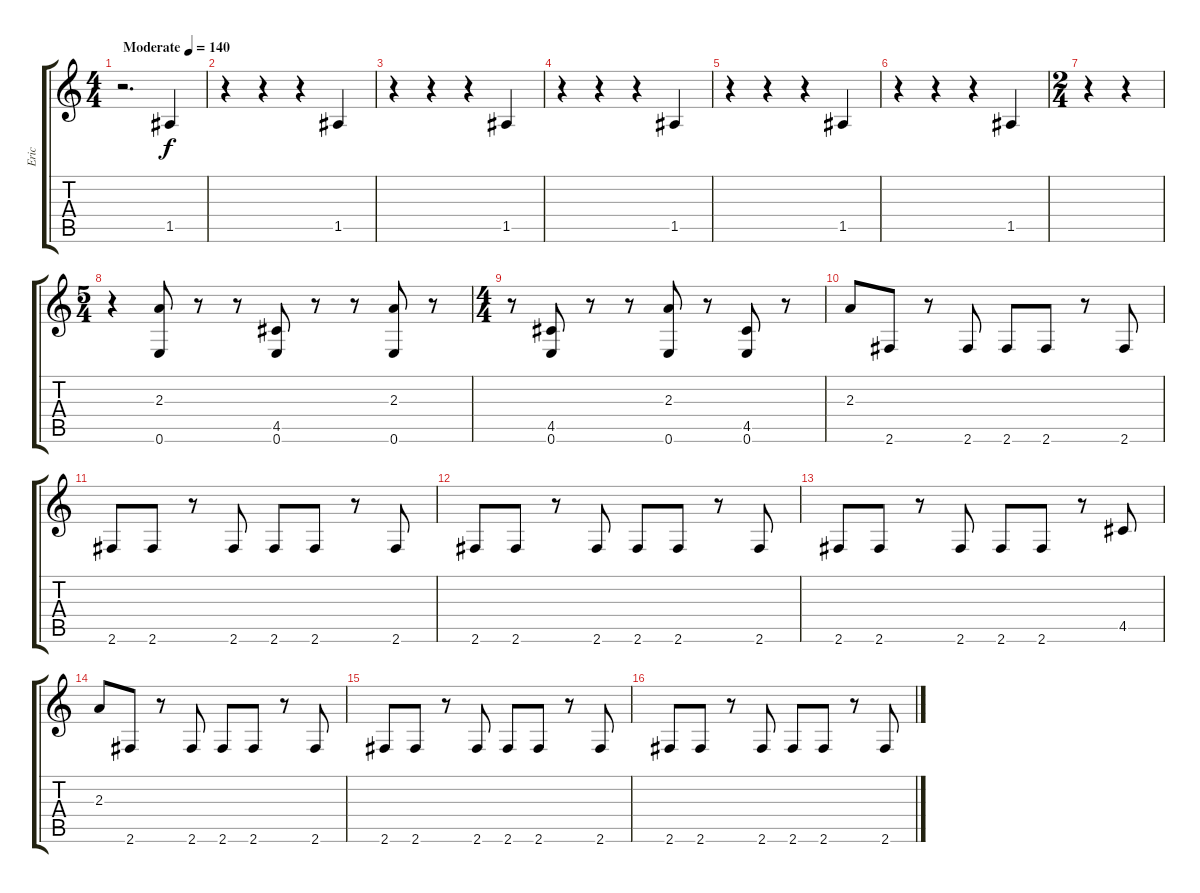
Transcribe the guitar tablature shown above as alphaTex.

\track ("Eric" "Eric") {instrument acousticguitarsteel}
\staff {score tabs}
\tuning (E4 B3 G3 D3 A2 E2) {hide}
\ts (4 4)
\tempo (140 "Moderate")
\clef g2
\ks c
r.2{d dy f instrument acousticguitarsteel} 1.5.4 |
r.4 r.4 r.4 1.5.4 |
r.4 r.4 r.4 1.5.4 |
r.4 r.4 r.4 1.5.4 |
r.4 r.4 r.4 1.5.4 |
r.4 r.4 r.4 1.5.4 |
\ts (2 4)
r.4 r.4 |
\ts (5 4)
r.4 (2.3 0.6).8 r.8 r.8 (4.5 0.6).8 r.8 r.8 (2.3 0.6).8 r.8 |
\ts (4 4)
r.8 (4.5 0.6).8 r.8 r.8 (2.3 0.6).8 r.8 (4.5 0.6).8 r.8 |
2.3.8 2.6.8 r.8 2.6.8 2.6.8 2.6.8 r.8 2.6.8 |
2.6.8 2.6.8 r.8 2.6.8 2.6.8 2.6.8 r.8 2.6.8 |
2.6.8 2.6.8 r.8 2.6.8 2.6.8 2.6.8 r.8 2.6.8 |
2.6.8 2.6.8 r.8 2.6.8 2.6.8 2.6.8 r.8 4.5.8 |
2.3.8 2.6.8 r.8 2.6.8 2.6.8 2.6.8 r.8 2.6.8 |
2.6.8 2.6.8 r.8 2.6.8 2.6.8 2.6.8 r.8 2.6.8 |
2.6.8 2.6.8 r.8 2.6.8 2.6.8 2.6.8 r.8 2.6.8
